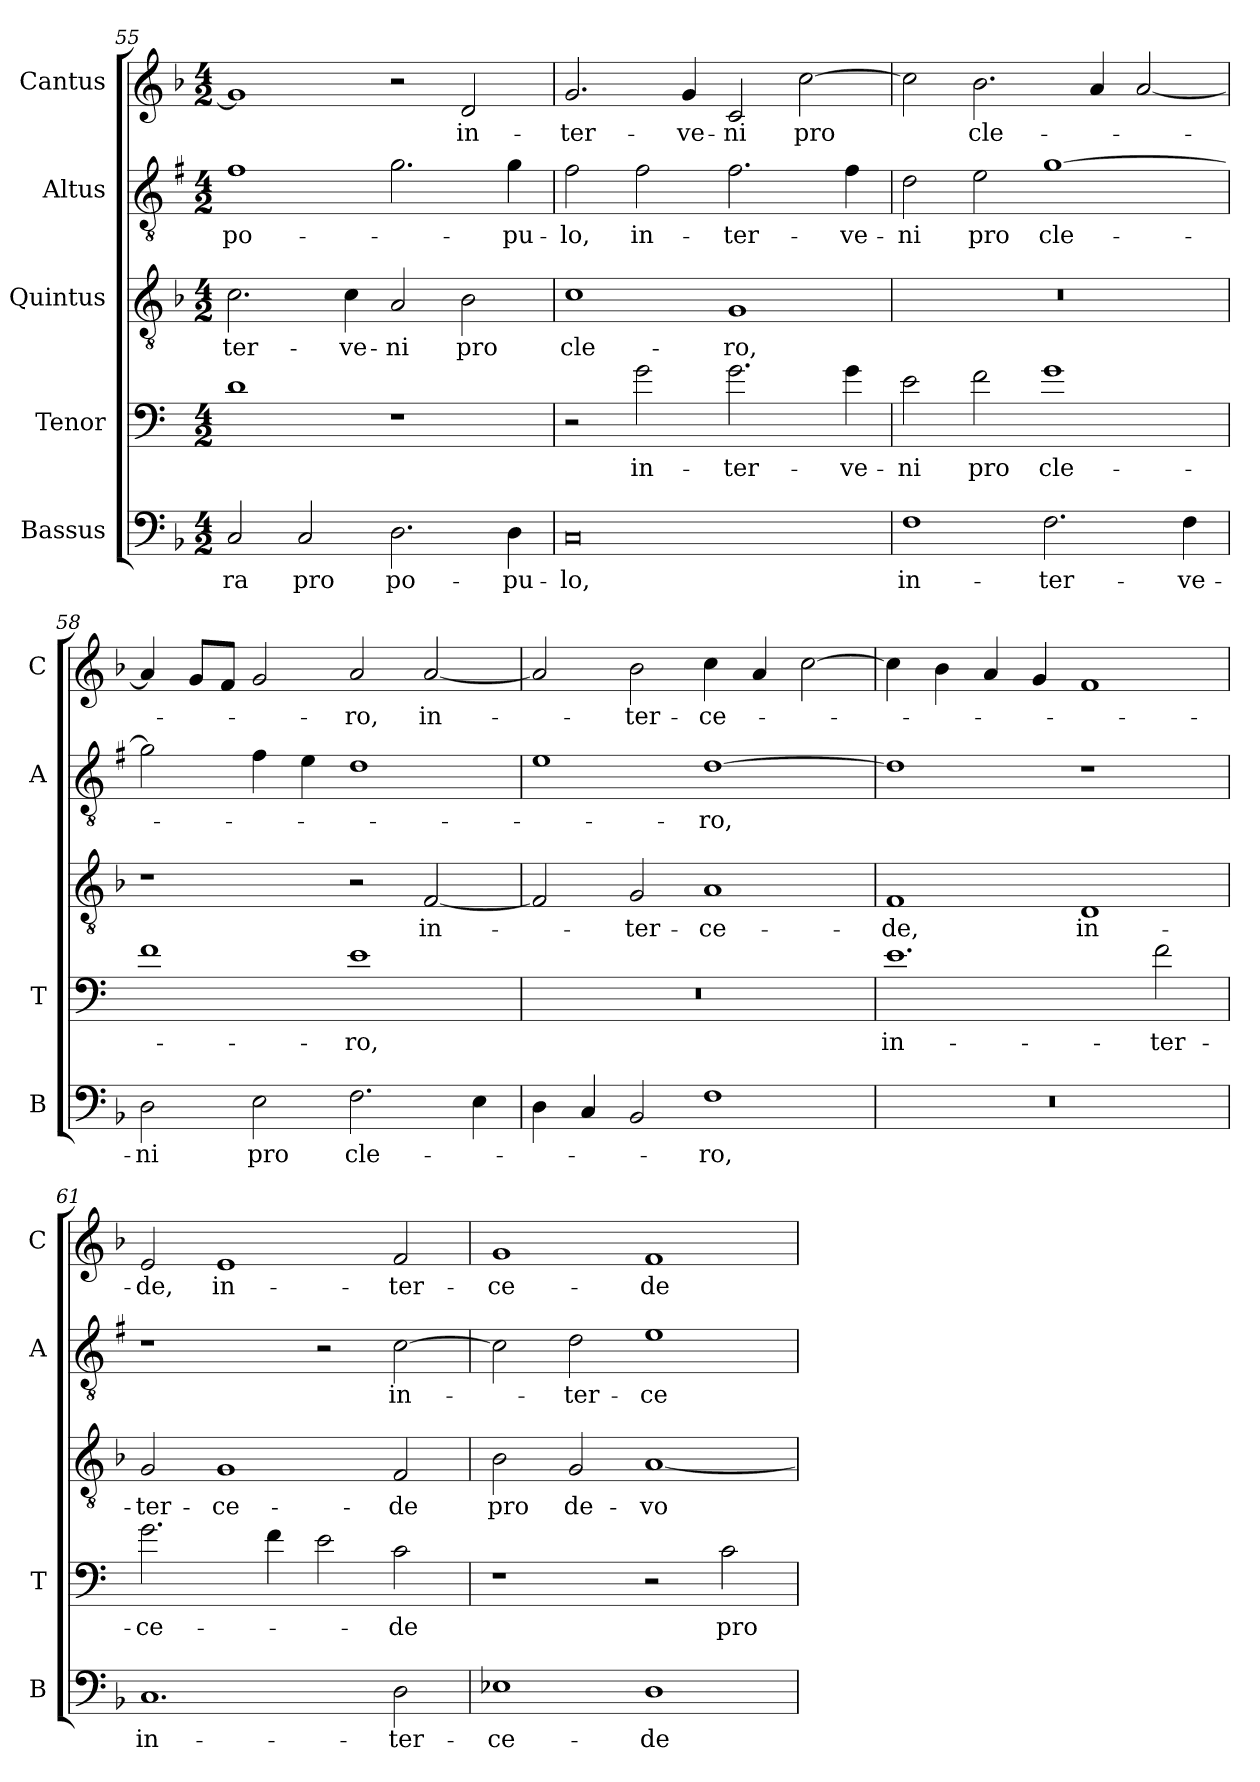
**kern	**text	**kern	**text	**kern	**text	**kern	**text	**kern	**text
*part5	*part5	*part4	*part4	*part3	*part3	*part2	*part2	*part1	*part1
*staff5	*staff5	*staff4	*staff4	*staff3	*staff3	*staff2	*staff2	*staff1	*staff1
*I"Bassus	*	*I"Tenor	*	*I"Quintus	*	*I"Altus	*	*I"Cantus	*
*I'B	*	*I'T	*	*	*	*I'A	*	*I'C	*
*clefF4	*	*clefF4	*	*clefGv2	*	*clefGv2	*	*clefG2	*
*	*	*ITrd4c7	*	*	*	*ITrd1c2	*	*	*
*k[b-]	*	*k[b-]	*	*k[b-]	*	*k[b-]	*	*k[b-]	*
*F:	*	*F:	*	*F:	*	*F:	*	*F:	*
*M4/2	*	*M4/2	*	*M4/2	*	*M4/2	*	*M4/2	*
=55	=55	=55	=55	=55	=55	=55	=55	=55	=55
!	!LO:LY:b	!	!	!	!LO:LY:b	!	!LO:LY:b	!	!
2C/	-ra	1G	.	2.c\	-ter-	1e	po-	1g]	.
!	!LO:LY:b	!	!	!	!	!	!	!	!
2C/	pro	.	.	.	.	.	.	.	.
!	!	!	!	!	!LO:LY:b	!	!	!	!
.	.	.	.	4c\	-ve-	.	.	.	.
!	!LO:LY:b	!	!	!	!LO:LY:b	!	!	!	!
2.D\	po-	1r	.	2A/	-ni	2.f\	.	2r	.
!	!	!	!	!	!LO:LY:b	!	!	!	!LO:LY:b
.	.	.	.	2B-\	pro	.	.	2d/	in-
!	!LO:LY:b	!	!	!	!	!	!LO:LY:b	!	!
4D\	-pu-	.	.	.	.	4f\	-pu-	.	.
!!LO:LB:g=z
=56	=56	=56	=56	=56	=56	=56	=56	=56	=56
!	!LO:LY:b	!	!	!	!LO:LY:b	!	!LO:LY:b	!	!LO:LY:b
0C	-lo,	2r	.	1c	cle-	2e\	-lo,	2.g/	-ter-
!	!	!	!LO:LY:b	!	!	!	!LO:LY:b	!	!
.	.	2c\	in-	.	.	2e\	in-	.	.
!	!	!	!	!	!	!	!	!	!LO:LY:b
.	.	.	.	.	.	.	.	4g/	-ve-
!	!	!	!LO:LY:b	!	!LO:LY:b	!	!LO:LY:b	!	!LO:LY:b
.	.	2.c\	-ter-	1G	-ro,	2.e\	-ter-	2c/	-ni
!	!	!	!	!	!	!	!	!	!LO:LY:b
.	.	.	.	.	.	.	.	[2cc\	pro
!	!	!	!LO:LY:b	!	!	!	!LO:LY:b	!	!
.	.	4c\	-ve-	.	.	4e\	-ve-	.	.
=57	=57	=57	=57	=57	=57	=57	=57	=57	=57
!	!LO:LY:b	!	!LO:LY:b	!	!	!	!LO:LY:b	!	!
1F	in-	2A\	-ni	0r	.	2c\	-ni	2cc\]	.
!	!	!	!LO:LY:b	!	!	!	!LO:LY:b	!	!LO:LY:b
.	.	2B-\	pro	.	.	2d\	pro	2.b-\	cle-
!	!LO:LY:b	!	!LO:LY:b	!	!	!	!LO:LY:b	!	!
2.F\	-ter-	1c	cle-	.	.	[1f	cle-	.	.
.	.	.	.	.	.	.	.	4a/	.
.	.	.	.	.	.	.	.	[2a/	.
!	!LO:LY:b	!	!	!	!	!	!	!	!
4F\	-ve-	.	.	.	.	.	.	.	.
=58	=58	=58	=58	=58	=58	=58	=58	=58	=58
!	!LO:LY:b	!	!	!	!	!	!	!	!
2D\	-ni	1B-	.	1r	.	2f\]	.	4a/]	.
.	.	.	.	.	.	.	.	8g/L	.
.	.	.	.	.	.	.	.	8f/J	.
!	!LO:LY:b	!	!	!	!	!	!	!	!
2E\	pro	.	.	.	.	4e\	.	2g/	.
.	.	.	.	.	.	4d\	.	.	.
!	!LO:LY:b	!	!LO:LY:b	!	!	!	!	!	!LO:LY:b
2.F\	cle-	1A	-ro,	2r	.	1c	.	2a/	-ro,
!	!	!	!	!	!LO:LY:b	!	!	!	!LO:LY:b
.	.	.	.	[2F/	in-	.	.	[2a/	in-
4E\	.	.	.	.	.	.	.	.	.
=59	=59	=59	=59	=59	=59	=59	=59	=59	=59
4D\	.	0r	.	2F/]	.	1d	.	2a/]	.
4C/	.	.	.	.	.	.	.	.	.
!	!	!	!	!	!LO:LY:b	!	!	!	!LO:LY:b
2BB-/	.	.	.	2G/	-ter-	.	.	2b-\	-ter-
!	!LO:LY:b	!	!	!	!LO:LY:b	!	!LO:LY:b	!	!LO:LY:b
1F	-ro,	.	.	1A	-ce-	[1c	-ro,	4cc\	-ce-
.	.	.	.	.	.	.	.	4a/	.
.	.	.	.	.	.	.	.	[2cc\	.
=60	=60	=60	=60	=60	=60	=60	=60	=60	=60
!	!	!	!LO:LY:b	!	!LO:LY:b	!	!	!	!
0r	.	1.A	in-	1F	-de,	1c]	.	4cc\]	.
.	.	.	.	.	.	.	.	4b-\	.
.	.	.	.	.	.	.	.	4a/	.
.	.	.	.	.	.	.	.	4g/	.
!	!	!	!	!	!LO:LY:b	!	!	!	!
.	.	.	.	1D	in-	1r	.	1f	.
!	!	!	!LO:LY:b	!	!	!	!	!	!
.	.	2B-\	-ter-	.	.	.	.	.	.
!!LO:PB:g=z
=61	=61	=61	=61	=61	=61	=61	=61	=61	=61
!	!LO:LY:b	!	!LO:LY:b	!	!LO:LY:b	!	!	!	!LO:LY:b
1.C	in-	2.c\	-ce-	2G/	-ter-	1r	.	2e/	-de,
!	!	!	!	!	!LO:LY:b	!	!	!	!LO:LY:b
.	.	.	.	1G	-ce-	.	.	1e	in-
.	.	4B-\	.	.	.	.	.	.	.
.	.	2A\	.	.	.	2r	.	.	.
!	!LO:LY:b	!	!LO:LY:b	!	!LO:LY:b	!	!LO:LY:b	!	!LO:LY:b
2D\	-ter-	2F\	-de	2F/	-de	[2B-\	in-	2f/	-ter-
=62	=62	=62	=62	=62	=62	=62	=62	=62	=62
!	!LO:LY:b	!	!	!	!LO:LY:b	!	!	!	!LO:LY:b
1E-X	-ce-	1r	.	2B-\	pro	2B-\]	.	1g	-ce-
!	!	!	!	!	!LO:LY:b	!	!LO:LY:b	!	!
.	.	.	.	2G/	de-	2c\	-ter-	.	.
!	!LO:LY:b	!	!	!	!LO:LY:b	!	!LO:LY:b	!	!LO:LY:b
1D	-de	2r	.	[1A	-vo-	1d	-ce-	1f	-de
!	!	!	!LO:LY:b	!	!	!	!	!	!
.	.	2F\	pro	.	.	.	.	.	.
=	=	=	=	=	=	=	=	=	=
*-	*-	*-	*-	*-	*-	*-	*-	*-	*-
